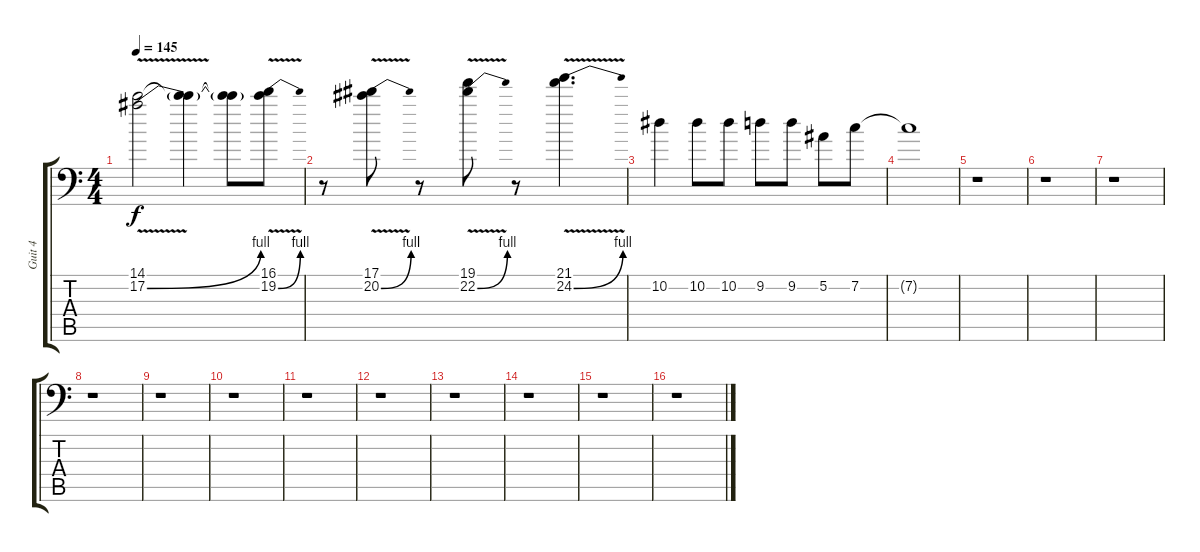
\track ("Guit 4" "Guit 4") {instrument distortionguitar}
\staff {score tabs}
\tuning (Bb3 F3 Db3 Ab2 Eb2 Bb1) {hide}
\ts (4 4)
\tempo 145
\clef f4
\ks c
(14.1 17.2{be (bend 0 0 60 4) v}).2{dy f} (14.1{t} 17.2{t}).4 (14.1{t} 17.2{t}).8 (16.1 19.2{be (bend 0 0 60 4) v}).8 |
r.8 (17.1 20.2{be (bend 0 0 60 4) v}).8 r.8 (19.1 22.2{be (bend 0 0 60 4) v}).8 r.8 (21.1 24.2{be (bend 0 0 60 4) v}).4{d} |
10.2.4 10.2.8 10.2.8 9.2.8 9.2.8 5.2.8 7.2.8 |
7.2{t}.1 |
r.1 |
r.1 |
r.1 |
r.1 |
r.1 |
r.1 |
r.1 |
r.1 |
r.1 |
r.1 |
r.1 |
r.1
